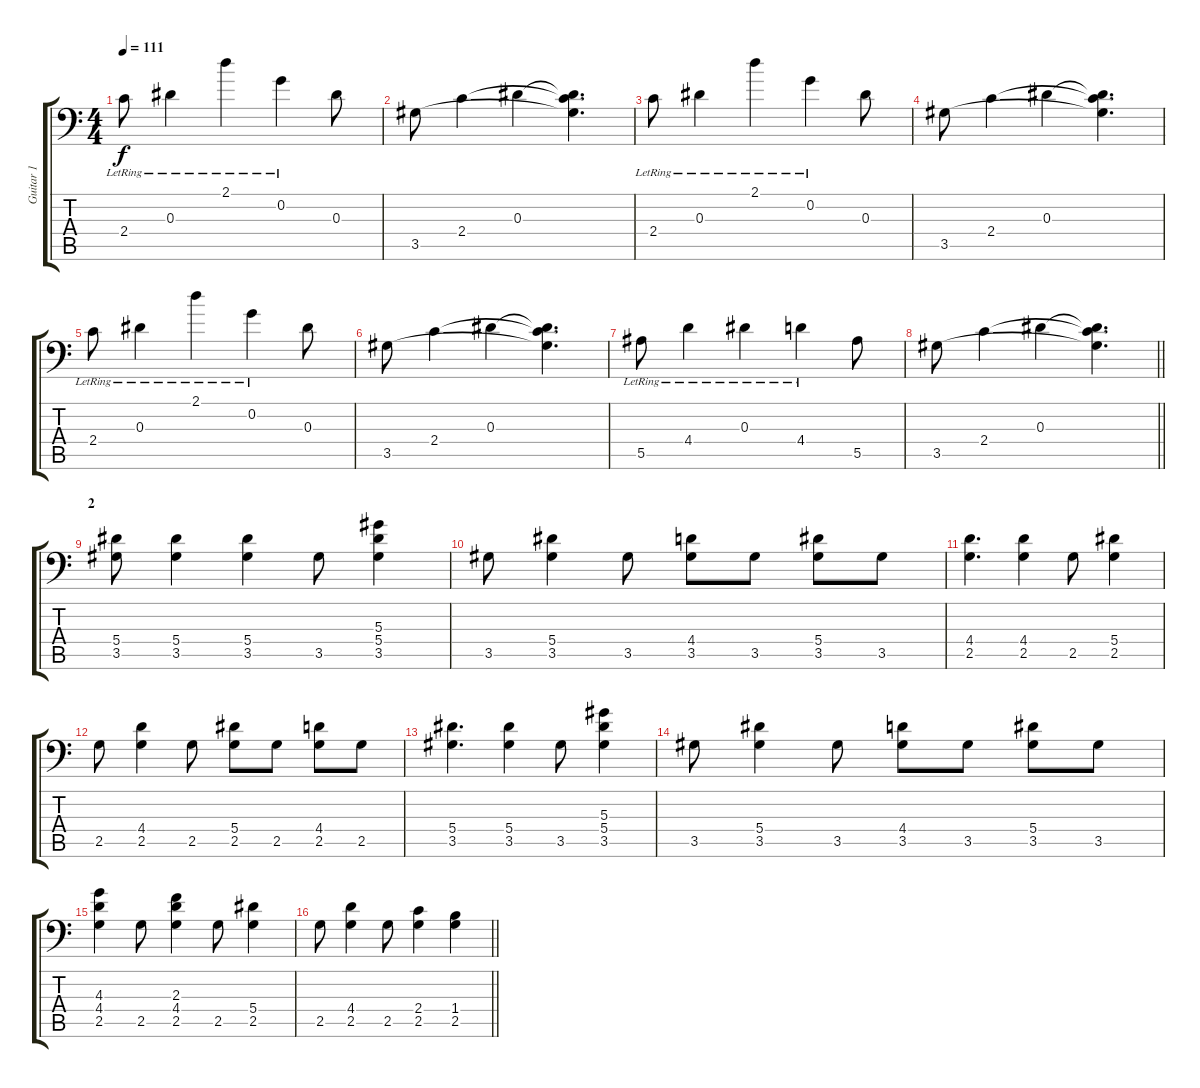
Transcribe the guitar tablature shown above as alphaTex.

\track ("Guitar 1" "Guitar 1") {instrument acousticguitarsteel}
\staff {score tabs}
\tuning (C4 G3 Eb3 Bb2 F2 Bb1) {hide}
\ts (4 4)
\tempo 111
\clef f4
\ks c
2.4{lr}.8{dy f} 0.3{lr}.4 2.1{lr}.4 0.2{lr}.4 0.3.8 |
3.5.8 2.4.4 0.3.4 (0.3{t} 2.4{t} 3.5{t}).4{d} |
2.4{lr}.8 0.3{lr}.4 2.1{lr}.4 0.2{lr}.4 0.3.8 |
3.5.8 2.4.4 0.3.4 (0.3{t} 2.4{t} 3.5{t}).4{d} |
2.4{lr}.8 0.3{lr}.4 2.1{lr}.4 0.2{lr}.4 0.3.8 |
3.5.8 2.4.4 0.3.4 (0.3{t} 2.4{t} 3.5{t}).4{d} |
5.5{lr}.8 4.4{lr}.4 0.3{lr}.4 4.4{lr}.4 5.5.8 |
\barLineRight lightlight
3.5.8 2.4.4 0.3.4 (0.3{t} 2.4{t} 3.5{t}).4{d} |
\section ("" "2")
(5.4 3.5).8{instrument overdrivenguitar} (5.4 3.5).4 (5.4 3.5).4 3.5.8 (5.3 5.4 3.5).4 |
3.5.8 (5.4 3.5).4 3.5.8 (4.4 3.5).8 3.5.8 (5.4 3.5).8 3.5.8 |
(4.4 2.5).4{d} (4.4 2.5).4 2.5.8 (5.4 2.5).4 |
2.5.8 (4.4 2.5).4 2.5.8 (5.4 2.5).8 2.5.8 (4.4 2.5).8 2.5.8 |
(5.4 3.5).4{d} (5.4 3.5).4 3.5.8 (5.3 5.4 3.5).4 |
3.5.8 (5.4 3.5).4 3.5.8 (4.4 3.5).8 3.5.8 (5.4 3.5).8 3.5.8 |
(4.3 4.4 2.5).4 2.5.8 (2.3 4.4 2.5).4 2.5.8 (5.4 2.5).4 |
\barLineRight lightlight
2.5.8 (4.4 2.5).4 2.5.8 (2.4 2.5).4 (1.4 2.5).4
